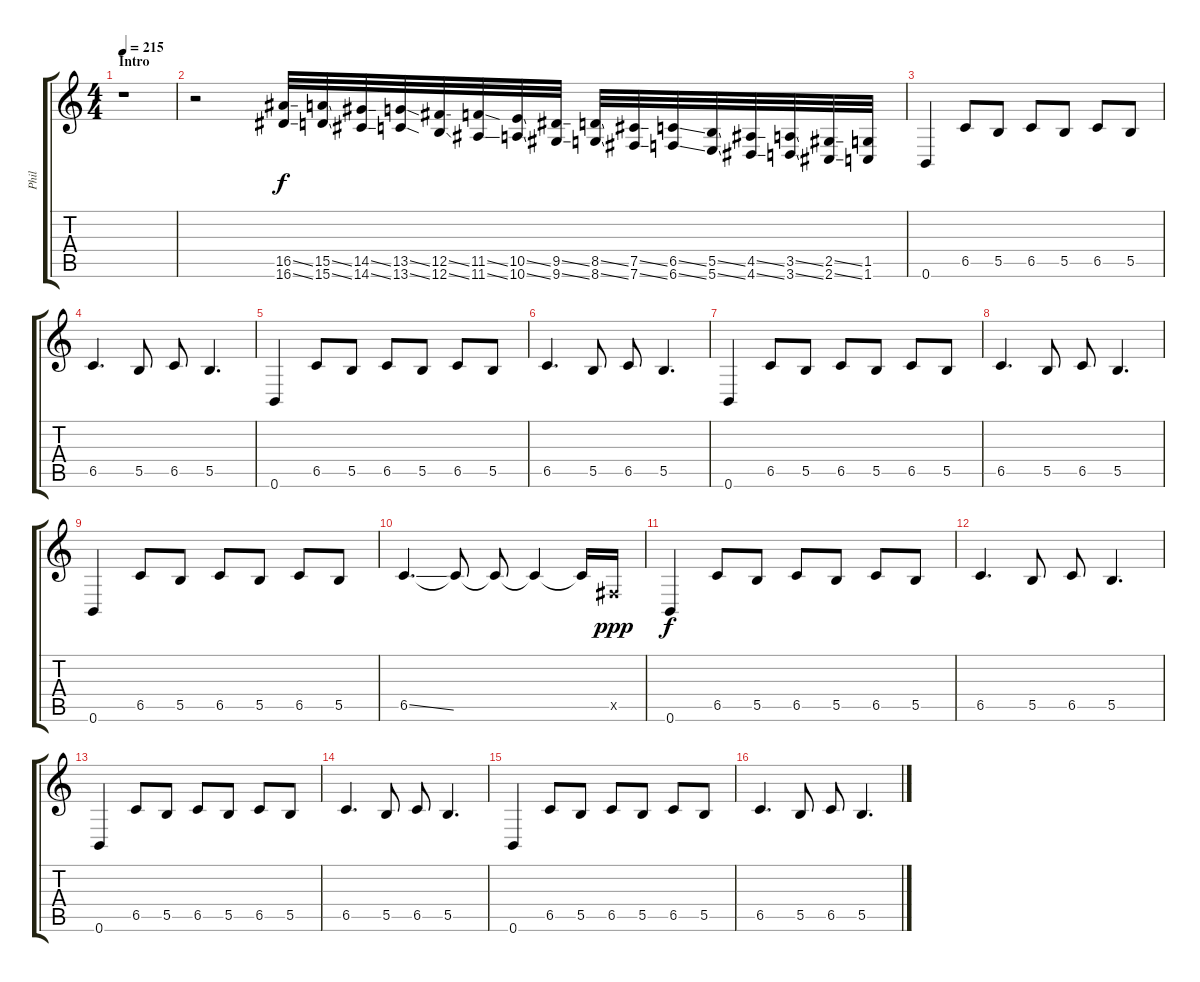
\track ("Phil" "Phil") {instrument overdrivenguitar}
\staff {score tabs}
\tuning (Db4 Ab3 E3 B2 Gb2 B1) {hide}
\ts (4 4)
\section ("" "Intro")
\tempo 215
\clef g2
\ks c
r.1{dy f instrument overdrivenguitar} |
r.2 (16.5{ss} 16.6{ss}).32 (15.5{ss} 15.6{ss}).32 (14.5{ss} 14.6{ss}).32 (13.5{ss} 13.6{ss}).32 (12.5{ss} 12.6{ss}).32 (11.5{ss} 11.6{ss}).32 (10.5{ss} 10.6{ss}).32 (9.5{ss} 9.6{ss}).32 (8.5{ss} 8.6{ss}).32 (7.5{ss} 7.6{ss}).32 (6.5{ss} 6.6{ss}).32 (5.5{ss} 5.6{ss}).32 (4.5{ss} 4.6{ss}).32 (3.5{ss} 3.6{ss}).32 (2.5{ss} 2.6{ss}).32 (1.5 1.6).32 |
0.6.4 6.5.8 5.5.8 6.5.8 5.5.8 6.5.8 5.5.8 |
6.5.4{d} 5.5.8 6.5.8 5.5.4{d} |
0.6.4 6.5.8 5.5.8 6.5.8 5.5.8 6.5.8 5.5.8 |
6.5.4{d} 5.5.8 6.5.8 5.5.4{d} |
0.6.4 6.5.8 5.5.8 6.5.8 5.5.8 6.5.8 5.5.8 |
6.5.4{d} 5.5.8 6.5.8 5.5.4{d} |
0.6.4 6.5.8 5.5.8 6.5.8 5.5.8 6.5.8 5.5.8 |
6.5{ss}.4{d} 6.5{t}.8 6.5{t}.8 6.5{t}.4 6.5{t}.16 0.5{x}.16{dy ppp} |
0.6.4{dy f} 6.5.8 5.5.8 6.5.8 5.5.8 6.5.8 5.5.8 |
6.5.4{d} 5.5.8 6.5.8 5.5.4{d} |
0.6.4 6.5.8 5.5.8 6.5.8 5.5.8 6.5.8 5.5.8 |
6.5.4{d} 5.5.8 6.5.8 5.5.4{d} |
0.6.4 6.5.8 5.5.8 6.5.8 5.5.8 6.5.8 5.5.8 |
6.5.4{d} 5.5.8 6.5.8 5.5.4{d}
